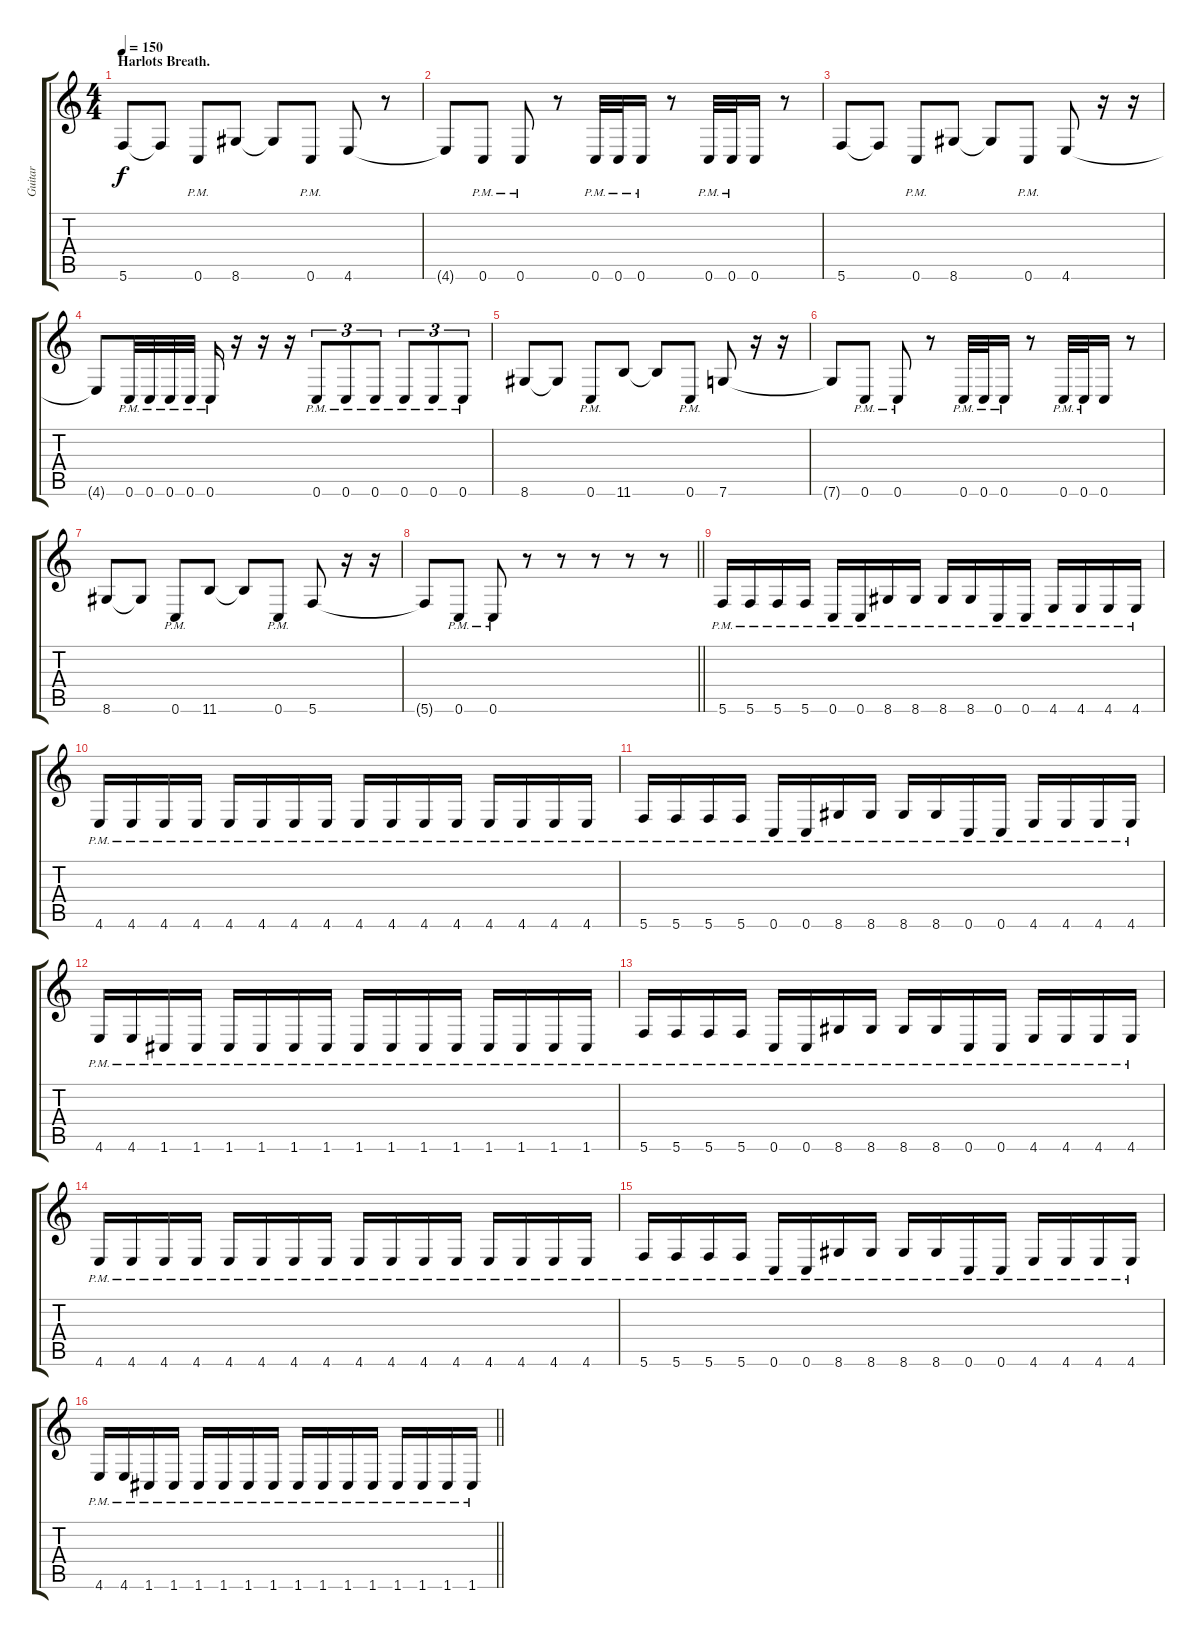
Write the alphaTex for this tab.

\track ("Guitar" "Guitar") {instrument distortionguitar}
\staff {score tabs}
\tuning (D4 A3 F3 C3 G2 C2) {hide}
\ts (4 4)
\section ("" "Harlots Breath.")
\tempo 150
\clef g2
\ks c
5.6.8{dy f} 5.6{t}.8 0.6{pm}.8 8.6.8 8.6{t}.8 0.6{pm}.8 4.6.8 r.8 |
4.6{t}.8 0.6{pm}.8 0.6{pm}.8 r.8 0.6{pm}.32 0.6{pm}.32 0.6{pm}.16 r.8 0.6{pm}.32 0.6{pm}.32 0.6.16 r.8 |
5.6.8 5.6{t}.8 0.6{pm}.8 8.6.8 8.6{t}.8 0.6{pm}.8 4.6.8 r.16 r.16 |
4.6{t}.8 0.6{pm}.32 0.6{pm}.32 0.6{pm}.32 0.6{pm}.32 0.6{pm}.16 r.16 r.16 r.16 0.6{pm}.8{tu (3 2)} 0.6{pm}.8{tu (3 2)} 0.6{pm}.8{tu (3 2)} 0.6{pm}.8{tu (3 2)} 0.6{pm}.8{tu (3 2)} 0.6{pm}.8{tu (3 2)} |
8.6.8 8.6{t}.8 0.6{pm}.8 11.6.8 11.6{t}.8 0.6{pm}.8 7.6.8 r.16 r.16 |
7.6{t}.8 0.6{pm}.8 0.6{pm}.8 r.8 0.6{pm}.32 0.6{pm}.32 0.6{pm}.16 r.8 0.6{pm}.32 0.6{pm}.32 0.6.16 r.8 |
8.6.8 8.6{t}.8 0.6{pm}.8 11.6.8 11.6{t}.8 0.6{pm}.8 5.6.8 r.16 r.16 |
\barLineRight lightlight
5.6{t}.8 0.6{pm}.8 0.6{pm}.8 r.8 r.8 r.8 r.8 r.8 |
\section ("" "")
5.6{pm}.16 5.6{pm}.16 5.6{pm}.16 5.6{pm}.16 0.6{pm}.16 0.6{pm}.16 8.6{pm}.16 8.6{pm}.16 8.6{pm}.16 8.6{pm}.16 0.6{pm}.16 0.6{pm}.16 4.6{pm}.16 4.6{pm}.16 4.6{pm}.16 4.6{pm}.16 |
4.6{pm}.16 4.6{pm}.16 4.6{pm}.16 4.6{pm}.16 4.6{pm}.16 4.6{pm}.16 4.6{pm}.16 4.6{pm}.16 4.6{pm}.16 4.6{pm}.16 4.6{pm}.16 4.6{pm}.16 4.6{pm}.16 4.6{pm}.16 4.6{pm}.16 4.6{pm}.16 |
5.6{pm}.16 5.6{pm}.16 5.6{pm}.16 5.6{pm}.16 0.6{pm}.16 0.6{pm}.16 8.6{pm}.16 8.6{pm}.16 8.6{pm}.16 8.6{pm}.16 0.6{pm}.16 0.6{pm}.16 4.6{pm}.16 4.6{pm}.16 4.6{pm}.16 4.6{pm}.16 |
4.6{pm}.16 4.6{pm}.16 1.6{pm}.16 1.6{pm}.16 1.6{pm}.16 1.6{pm}.16 1.6{pm}.16 1.6{pm}.16 1.6{pm}.16 1.6{pm}.16 1.6{pm}.16 1.6{pm}.16 1.6{pm}.16 1.6{pm}.16 1.6{pm}.16 1.6{pm}.16 |
5.6{pm}.16 5.6{pm}.16 5.6{pm}.16 5.6{pm}.16 0.6{pm}.16 0.6{pm}.16 8.6{pm}.16 8.6{pm}.16 8.6{pm}.16 8.6{pm}.16 0.6{pm}.16 0.6{pm}.16 4.6{pm}.16 4.6{pm}.16 4.6{pm}.16 4.6{pm}.16 |
4.6{pm}.16 4.6{pm}.16 4.6{pm}.16 4.6{pm}.16 4.6{pm}.16 4.6{pm}.16 4.6{pm}.16 4.6{pm}.16 4.6{pm}.16 4.6{pm}.16 4.6{pm}.16 4.6{pm}.16 4.6{pm}.16 4.6{pm}.16 4.6{pm}.16 4.6{pm}.16 |
5.6{pm}.16 5.6{pm}.16 5.6{pm}.16 5.6{pm}.16 0.6{pm}.16 0.6{pm}.16 8.6{pm}.16 8.6{pm}.16 8.6{pm}.16 8.6{pm}.16 0.6{pm}.16 0.6{pm}.16 4.6{pm}.16 4.6{pm}.16 4.6{pm}.16 4.6{pm}.16 |
\barLineRight lightlight
4.6{pm}.16 4.6{pm}.16 1.6{pm}.16 1.6{pm}.16 1.6{pm}.16 1.6{pm}.16 1.6{pm}.16 1.6{pm}.16 1.6{pm}.16 1.6{pm}.16 1.6{pm}.16 1.6{pm}.16 1.6{pm}.16 1.6{pm}.16 1.6{pm}.16 1.6{pm}.16
